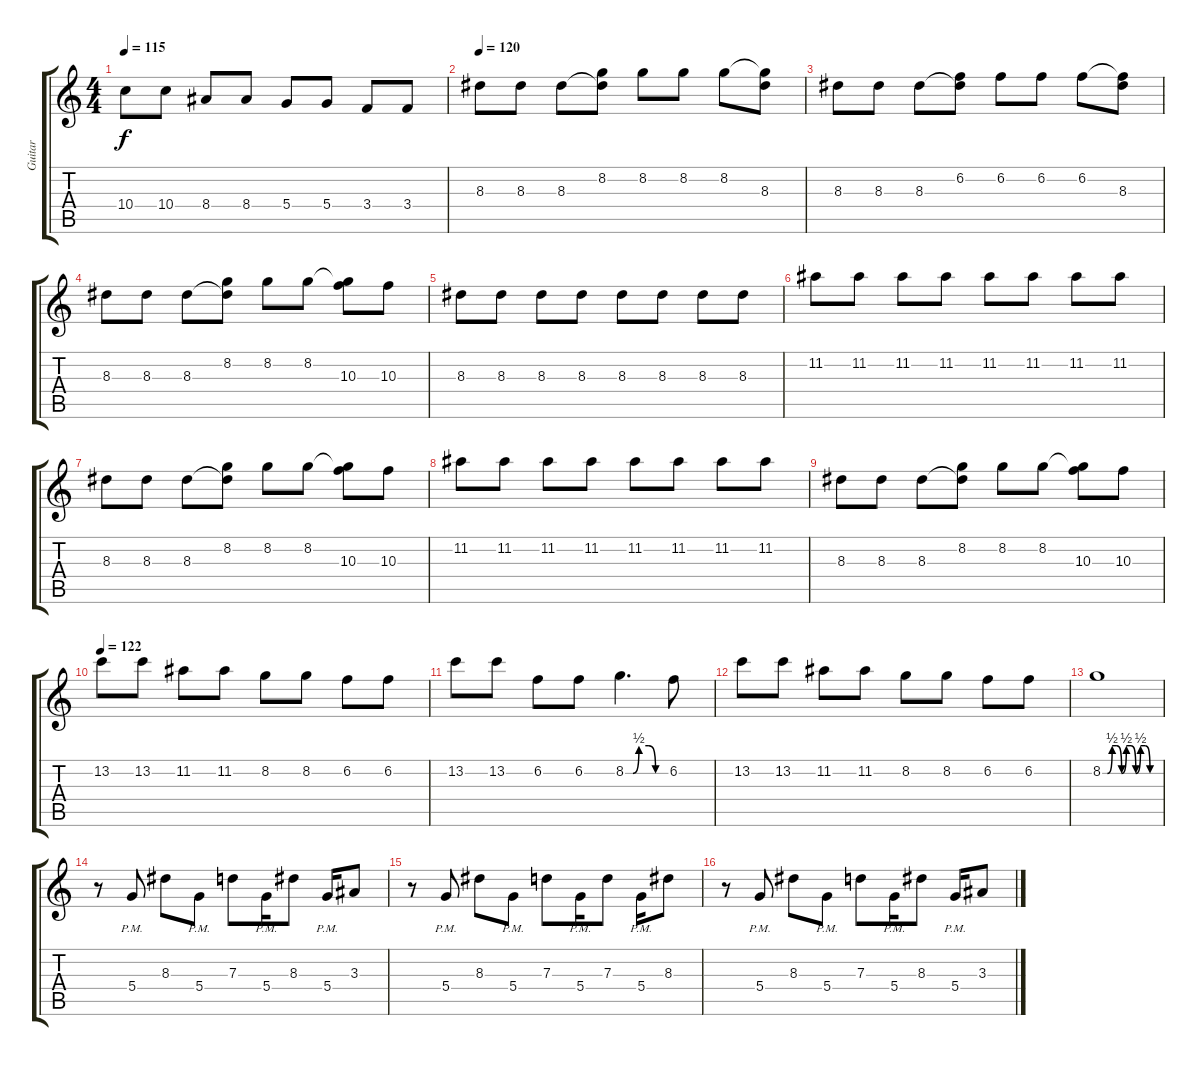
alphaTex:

\track ("Guitar" "Guitar") {instrument distortionguitar}
\staff {score tabs}
\tuning (E4 B3 G3 D3 A2 D2) {hide}
\ts (4 4)
\tempo 115
\clef g2
\ks c
10.4.8{dy f} 10.4.8 8.4.8 8.4.8 5.4.8 5.4.8 3.4.8 3.4.8 |
\tempo 120
8.3.8 8.3.8 8.3.8 (8.2 8.3{t}).8 8.2.8 8.2.8 8.2.8 (8.2{t} 8.3).8 |
8.3.8 8.3.8 8.3.8 (6.2 8.3{t}).8 6.2.8 6.2.8 6.2.8 (6.2{t} 8.3).8 |
8.3.8 8.3.8 8.3.8 (8.2 8.3{t}).8 8.2.8 8.2.8 (8.2{t} 10.3).8 10.3.8 |
8.3.8 8.3.8 8.3.8 8.3.8 8.3.8 8.3.8 8.3.8 8.3.8 |
11.2.8 11.2.8 11.2.8 11.2.8 11.2.8 11.2.8 11.2.8 11.2.8 |
8.3.8 8.3.8 8.3.8 (8.2 8.3{t}).8 8.2.8 8.2.8 (8.2{t} 10.3).8 10.3.8 |
11.2.8 11.2.8 11.2.8 11.2.8 11.2.8 11.2.8 11.2.8 11.2.8 |
8.3.8 8.3.8 8.3.8 (8.2 8.3{t}).8 8.2.8 8.2.8 (8.2{t} 10.3).8 10.3.8 |
\tempo 122
13.2.8 13.2.8 11.2.8 11.2.8 8.2.8 8.2.8 6.2.8 6.2.8 |
13.2.8 13.2.8 6.2.8 6.2.8 8.2{be (custom 0 0 11 0 20 2 35 2 45 0 60 0)}.4{d} 6.2.8 |
13.2.8 13.2.8 11.2.8 11.2.8 8.2.8 8.2.8 6.2.8 6.2.8 |
8.2{be (custom 0 0 5 0 10 2 15 2 20 0 25 2 30 2 35 0 40 2 45 2 50 0 60 0)}.1 |
r.8 5.4{pm}.8 8.3.8 5.4{pm}.8 7.3.8 5.4{pm}.16 8.3.8 5.4{pm}.16 3.3.8 |
r.8 5.4{pm}.8 8.3.8 5.4{pm}.8 7.3.8 5.4{pm}.16 7.3.8 5.4{pm}.16 8.3.8 |
r.8 5.4{pm}.8 8.3.8 5.4{pm}.8 7.3.8 5.4{pm}.16 8.3.8 5.4{pm}.16 3.3.8
